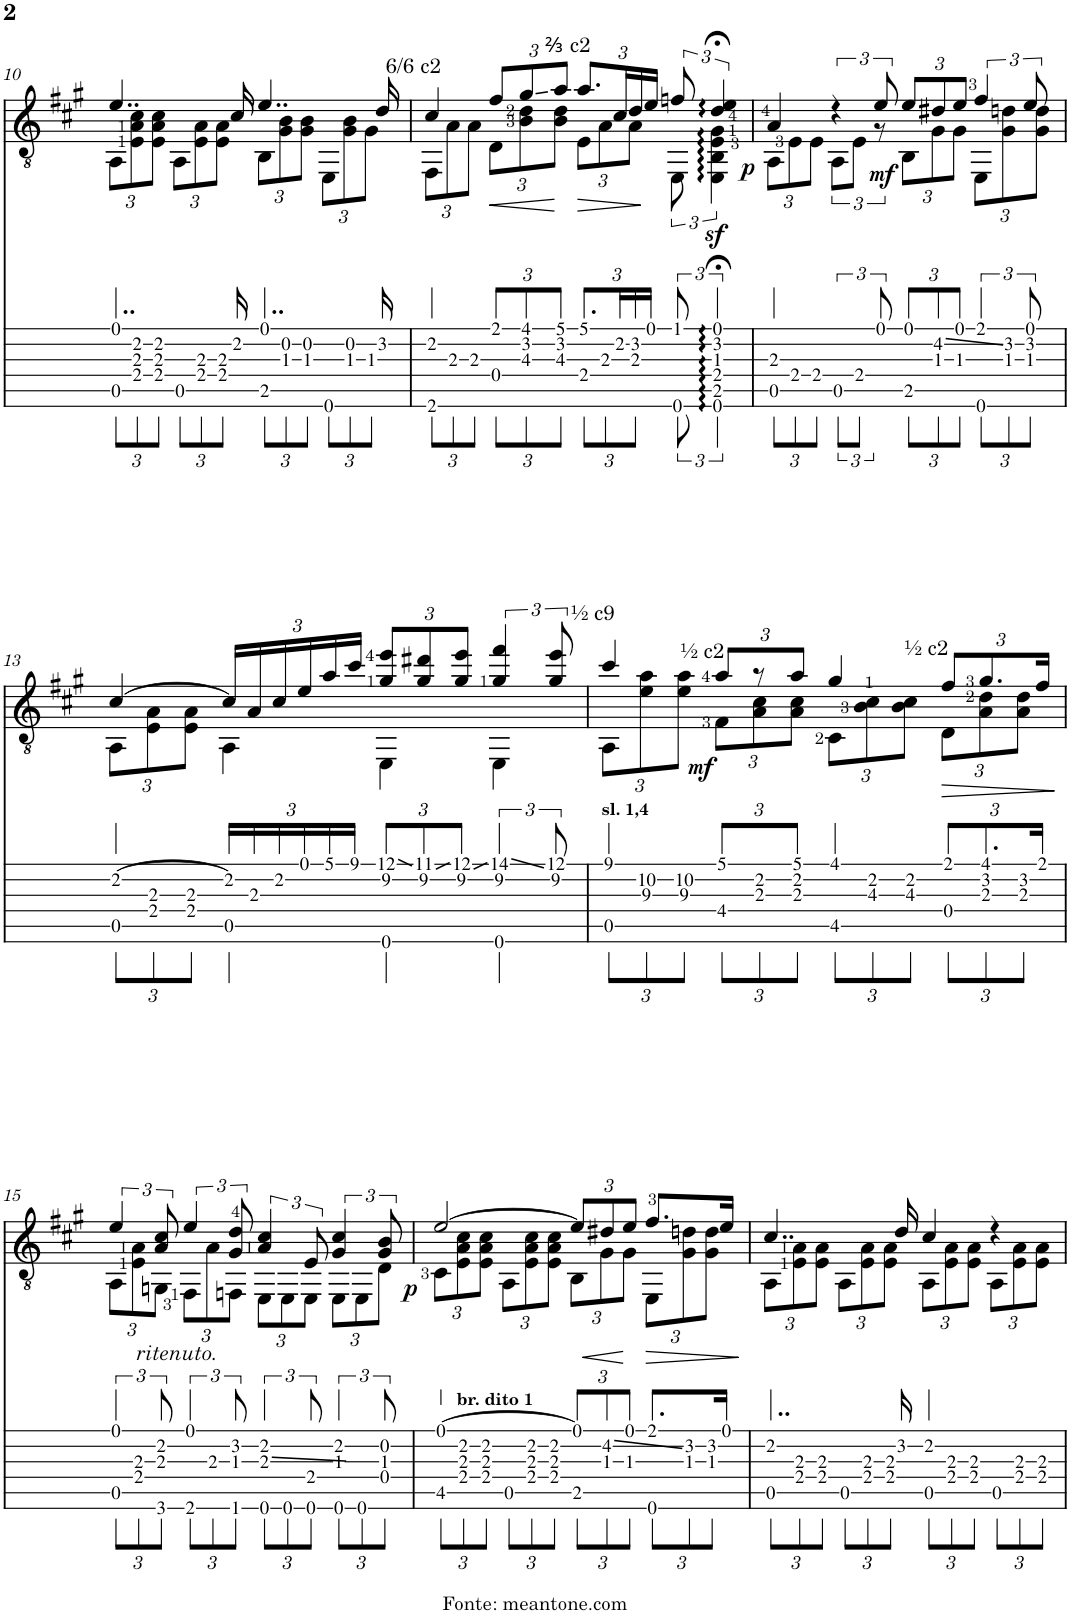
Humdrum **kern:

**kern	**kern	**dynam
*part2	*part1	*part1
*staff2	*staff1	*staff1
*I"Chitarra classica (Intavolatura)	*I"Classical Guitar	*
!!LO:PB:g=z
*	*clefGv2	*
*k[f#c#g#]	*k[f#c#g#]	*
*M4/4	*M4/4	*
*met(c)	*met(c)	*
=10	=10	=10
*^	*^	*
*	*Xbrackettup	*	*Xbrackettup	*
4..e/	12AA\L	4..e/	12AA\L	.
.	12E\ 12A\ 12c#\	.	12E\ 12A\ 12c#\	.
.	12E\ 12A\ 12c#\J	.	12E\ 12A\ 12c#\J	.
.	12AA\L	.	12AA\L	.
.	12E\ 12A\	.	12E\ 12A\	.
.	12E\ 12A\J	.	12E\ 12A\J	.
16c#/	.	16c#/	.	.
4..e/	12BB\L	4..e/	12BB\L	.
.	12G#\ 12B\	.	12G#\ 12B\	.
.	12G#\ 12B\J	.	12G#\ 12B\J	.
.	12EE\L	.	12EE\L	.
.	12G#\ 12B\	.	12G#\ 12B\	.
.	12G#\J	.	12G#\J	.
16d/	.	16d/	.	.
=11	=11	=11	=11	=11
!	!	!LO:TX:a:t=6/6 c2	!	!
4c#/	12FF#\L	4c#/	12FF#\L	.
.	12A\	.	12A\	.
.	12A\J	.	12A\J	.
!	!	!	!	!LO:HP:b
12f#/L	12D\L	12f#/L	12D\L	<
12g#/	12B\ 12d\	12g#/	12B\ 12d\	.
12a/J	12B\ 12d\J	12a/J	12B\ 12d\J	.
!	!	!LO:TX:a:t=⅔ c2	!	!
!	!	!	!	!LO:HP:n=1:b
12.a/L	12E\L	12.a/L	12E\L	[ >
.	12A\	.	12A\	.
24c#/L	.	24c#/L	.	.
24d/	12A\J	24d/	12A\J	.
24e/JJ	.	24e/JJ	.	]
*brackettup	*	*brackettup	*	*
12fn/	12EE\	12fn/	12EE\	.
!	!	!	!	!LO:DY:b
6d/;< 6e/;<	6EE\ 6BB\ 6E\ 6G#\	6d/;< 6e/;<	6EE\ 6BB\ 6E\ 6G#\	sf
=12	=12	=12	=12	=12
*	*Xbrackettup	*	*Xbrackettup	*
!	!	!	!	!LO:DY:b
4A/	12AA\L	4A/	12AA\L	p
.	12E\	.	12E\	.
.	12E\J	.	12E\J	.
*brackettup	*	*brackettup	*	*
6r	12AA\L	6r	12AA\L	.
.	12E\J	.	12E\J	.
12e/	12r	12e/	12r	.
*Xbrackettup	*	*Xbrackettup	*	*
!	!	!	!	!LO:DY:b
12e/L	12BB\L	12e/L	12BB\L	mf
12d#X/	12G#\	12d#X/	12G#\	.
12e/J	12G#\J	12e/J	12G#\J	.
*brackettup	*Xbrackettup	*brackettup	*Xbrackettup	*
6f#/	12EE\L	6f#/	12EE\L	.
.	12G#\ 12dn\	.	12G#\ 12dn\	.
12e/	12G#\ 12d\J	12e/	12G#\ 12d\J	.
!!LO:LB:g=z	!!
=13	=13	=13	=13	=13
[4c#/	12AA\L	[4c#/	12AA\L	.
.	12E\ 12A\	.	12E\ 12A\	.
.	12E\ 12A\J	.	12E\ 12A\J	.
24c#/LL]	4AA\	24c#/LL]	4AA\	.
24A/	.	24A/	.	.
24c#/	.	24c#/	.	.
24e/	.	24e/	.	.
24a/	.	24a/	.	.
24cc#/JJ	.	24cc#/JJ	.	.
12g#/ 12ee/L	4EE\	12g#/ 12ee/L	4EE\	.
12g#/ 12dd#X/	.	12g#/ 12dd#X/	.	.
12g#/ 12ee/J	.	12g#/ 12ee/J	.	.
*brackettup	*	*brackettup	*	*
6g#/ 6ff#/	4EE\	6g#/ 6ff#/	4EE\	.
12g#/ 12ee/	.	12g#/ 12ee/	.	.
=14	=14	=14	=14	=14
*	*Xbrackettup	*	*Xbrackettup	*
!	!	!LO:TX:a:t=½ c9	!	!
!LO:TX:a:B:t=sl. 1,4	!	!	!	!
4cc#/	12AA\L	4cc#/	12AA\L	.
.	12e\ 12a\	.	12e\ 12a\	.
.	12e\ 12a\J	.	12e\ 12a\J	.
!	!	!LO:TX:a:t=½ c2	!	!
!	!	!	!	!LO:DY:b
12a/L	12F#\L	12a/L	12F#\L	mf
12r	12A\ 12c#\	12r	12A\ 12c#\	.
12a/J	12A\ 12c#\J	12a/J	12A\ 12c#\J	.
4g#/	12C#\L	4g#/	12C#\L	.
.	12B\ 12c#\	.	12B\ 12c#\	.
.	12B\ 12c#\J	.	12B\ 12c#\J	.
!	!	!LO:TX:a:t=½ c2	!	!
!	!	!	!	!LO:HP:b
12f#/L	12D\L	12f#/L	12D\L	>
12.g#/	12A\ 12d\	12.g#/	12A\ 12d\	.
.	12A\ 12d\J	.	12A\ 12d\J	.
24f#/Jk	.	24f#/Jk	.	.
*v	*v	*	*	*
*	*v	*v	*
.	.	]
!!LO:LB:g=z
=15	=15	=15
*^	*^	*
*brackettup	*Xbrackettup	*brackettup	*Xbrackettup	*
6e/	12AA\L	6e/	12AA\L	.
.	12E\ 12A\	.	12E\ 12A\	.
!	!	!LO:TX:b:i:t=ritenuto.	!	!
12A/ 12c#/	12GGn\J	12A/ 12c#/	12GGn\J	.
*brackettup	*Xbrackettup	*brackettup	*Xbrackettup	*
6e/	12FF#\L	6e/	12FF#\L	.
.	12A\	.	12A\	.
12G#/ 12d/	12FFn\J	12G#/ 12d/	12FFn\J	.
*brackettup	*Xbrackettup	*brackettup	*Xbrackettup	*
6A/ 6c#/	12EE\L	6A/ 6c#/	12EE\L	.
.	12EE\	.	12EE\	.
12E/	12EE\J	12E/	12EE\J	.
*brackettup	*Xbrackettup	*brackettup	*Xbrackettup	*
6G#/ 6c#/	12EE\L	6G#/ 6c#/	12EE\L	.
.	12EE\	.	12EE\	.
12G#/ 12B/	12D\J	12G#/ 12B/	12D\J	.
=16	=16	=16	=16	=16
!	!	!	!	!LO:DY:b
[2e/	12C#\L	[2e/	12C#\L	p
!	!LO:TX:a:B:t=br. dito 1	!	!	!
.	12E\ 12A\ 12c#\	.	12E\ 12A\ 12c#\	.
.	12E\ 12A\ 12c#\J	.	12E\ 12A\ 12c#\J	.
.	12AA\L	.	12AA\L	.
.	12E\ 12A\ 12c#\	.	12E\ 12A\ 12c#\	.
.	12E\ 12A\ 12c#\J	.	12E\ 12A\ 12c#\J	.
!	!	!	!	!LO:HP:b
12e/L]	12BB\L	12e/L]	12BB\L	<
12d#X/	12G#\	12d#X/	12G#\	.
12e/J	12G#\J	12e/J	12G#\J	.
!	!	!	!	!LO:HP:n=1:b
8.f#/L	12EE\L	8.f#/L	12EE\L	[ >
.	12G#\ 12dn\	.	12G#\ 12dn\	.
.	12G#\ 12d\J	.	12G#\ 12d\J	.
16e/Jk	.	16e/Jk	.	.
*v	*v	*	*	*
*	*v	*v	*
.	.	]
=17	=17	=17
*^	*^	*
4..c#/	12AA\L	4..c#/	12AA\L	.
.	12E\ 12A\	.	12E\ 12A\	.
.	12E\ 12A\J	.	12E\ 12A\J	.
.	12AA\L	.	12AA\L	.
.	12E\ 12A\	.	12E\ 12A\	.
.	12E\ 12A\J	.	12E\ 12A\J	.
16d/	.	16d/	.	.
4c#/	12AA\L	4c#/	12AA\L	.
.	12E\ 12A\	.	12E\ 12A\	.
.	12E\ 12A\J	.	12E\ 12A\J	.
4r	12AA\L	4r	12AA\L	.
.	12E\ 12A\	.	12E\ 12A\	.
.	12E\ 12A\J	.	12E\ 12A\J	.
*v	*v	*	*	*
*	*v	*v	*
=	=	=
*-	*-	*-
